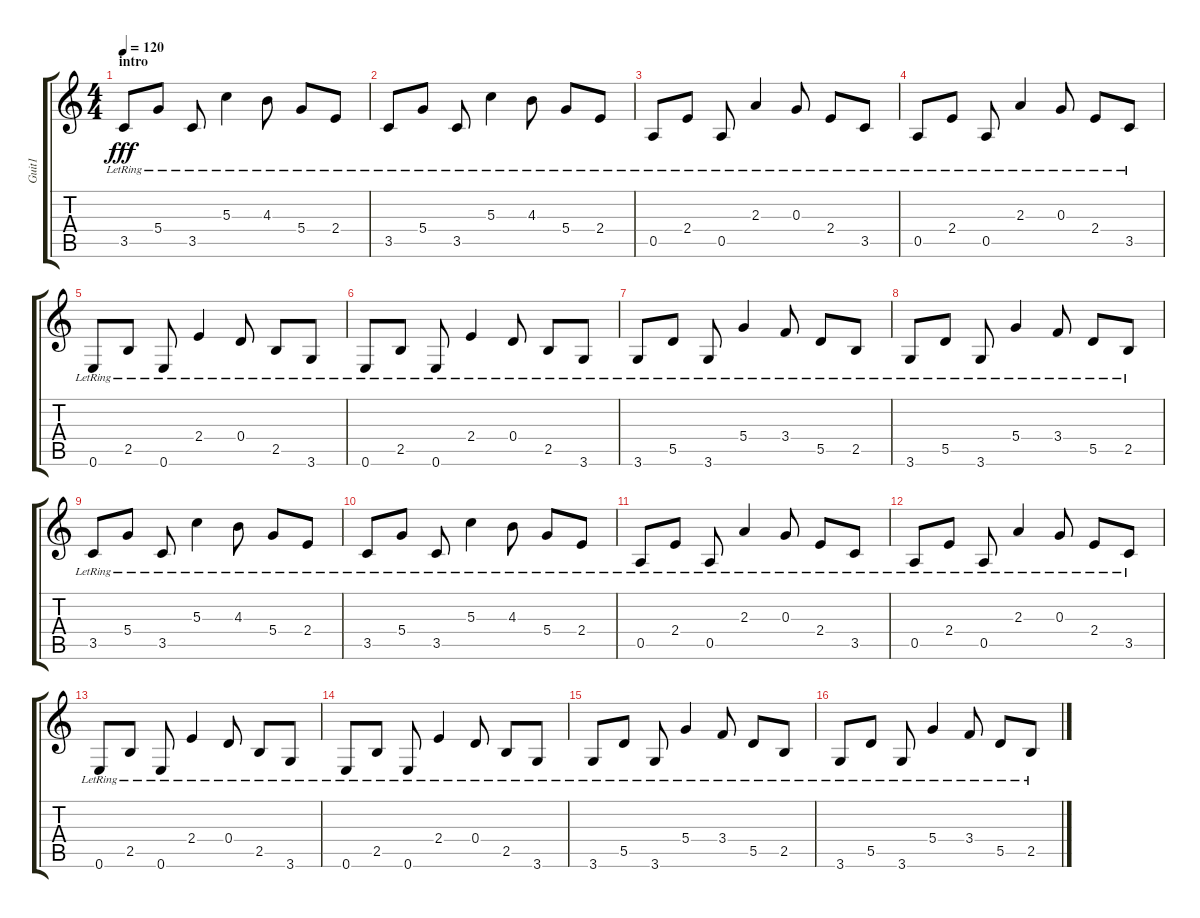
\track ("Guit1" "Guit1") {instrument electricguitarclean}
\staff {score tabs}
\tuning (E4 B3 G3 D3 A2 E2) {hide}
\ts (4 4)
\section ("" "intro")
\tempo 120
\clef g2
\ks c
3.5{lr}.8{dy fff instrument electricguitarclean} 5.4{lr}.8 3.5{lr}.8 5.3{lr}.4 4.3{lr}.8 5.4{lr}.8 2.4{lr}.8 |
3.5{lr}.8 5.4{lr}.8 3.5{lr}.8 5.3{lr}.4 4.3{lr}.8 5.4{lr}.8 2.4{lr}.8 |
0.5{lr}.8 2.4{lr}.8 0.5{lr}.8 2.3{lr}.4 0.3{lr}.8 2.4{lr}.8 3.5{lr}.8 |
0.5{lr}.8 2.4{lr}.8 0.5{lr}.8 2.3{lr}.4 0.3{lr}.8 2.4{lr}.8 3.5{lr}.8 |
0.6{lr}.8 2.5{lr}.8 0.6{lr}.8 2.4{lr}.4 0.4{lr}.8 2.5{lr}.8 3.6{lr}.8 |
0.6{lr}.8 2.5{lr}.8 0.6{lr}.8 2.4{lr}.4 0.4{lr}.8 2.5{lr}.8 3.6{lr}.8 |
3.6{lr}.8 5.5{lr}.8 3.6{lr}.8 5.4{lr}.4 3.4{lr}.8 5.5{lr}.8 2.5{lr}.8 |
3.6{lr}.8 5.5{lr}.8 3.6{lr}.8 5.4{lr}.4 3.4{lr}.8 5.5{lr}.8 2.5{lr}.8 |
3.5{lr}.8 5.4{lr}.8 3.5{lr}.8 5.3{lr}.4 4.3{lr}.8 5.4{lr}.8 2.4{lr}.8 |
3.5{lr}.8 5.4{lr}.8 3.5{lr}.8 5.3{lr}.4 4.3{lr}.8 5.4{lr}.8 2.4{lr}.8 |
0.5{lr}.8 2.4{lr}.8 0.5{lr}.8 2.3{lr}.4 0.3{lr}.8 2.4{lr}.8 3.5{lr}.8 |
0.5{lr}.8 2.4{lr}.8 0.5{lr}.8 2.3{lr}.4 0.3{lr}.8 2.4{lr}.8 3.5{lr}.8 |
0.6{lr}.8 2.5{lr}.8 0.6{lr}.8 2.4{lr}.4 0.4{lr}.8 2.5{lr}.8 3.6{lr}.8 |
0.6{lr}.8 2.5{lr}.8 0.6{lr}.8 2.4{lr}.4 0.4{lr}.8 2.5{lr}.8 3.6{lr}.8 |
3.6{lr}.8 5.5{lr}.8 3.6{lr}.8 5.4{lr}.4 3.4{lr}.8 5.5{lr}.8 2.5{lr}.8 |
3.6{lr}.8 5.5{lr}.8 3.6{lr}.8 5.4{lr}.4 3.4{lr}.8 5.5{lr}.8 2.5{lr}.8
